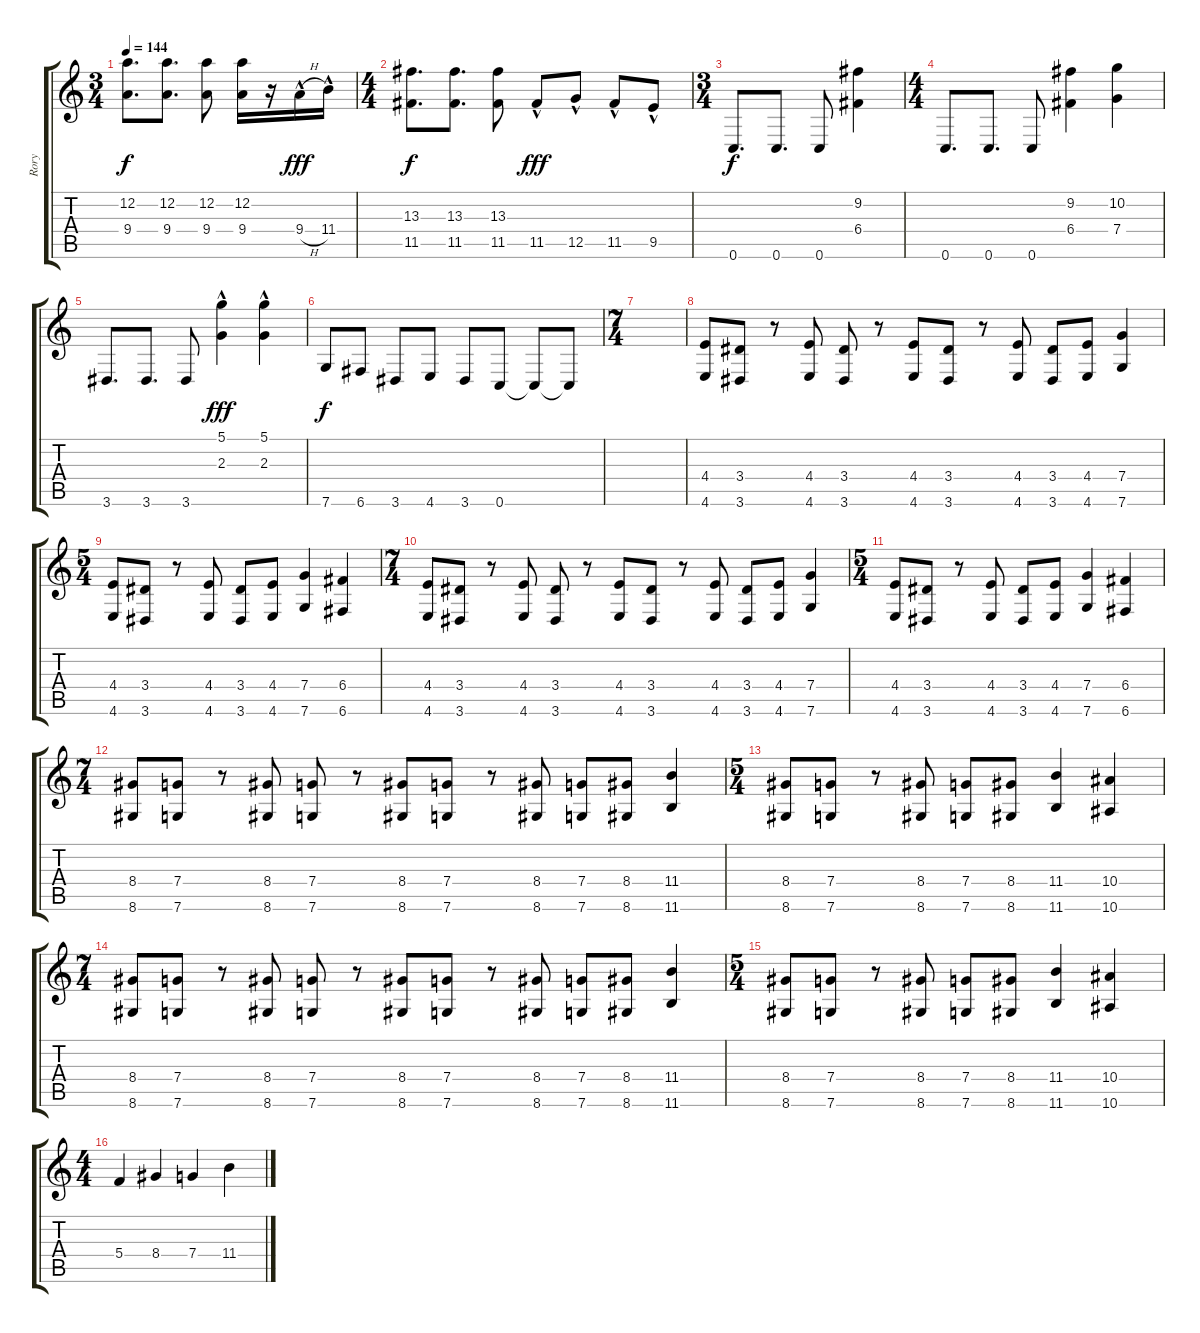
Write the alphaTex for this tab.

\track ("Rory" "Rory") {instrument overdrivenguitar}
\staff {score tabs}
\tuning (D4 A3 F3 C3 G2 C2) {hide}
\ts (3 4)
\tempo 144
\clef g2
\ks c
(12.2 9.4).8{d dy f} (12.2 9.4).8{d} (12.2 9.4).8 (12.2 9.4).16 r.16 9.4{h hac}.16{dy fff} 11.4{hac}.16 |
\ts (4 4)
(13.3 11.5).8{d dy f} (13.3 11.5).8{d} (13.3 11.5).8 11.5{hac}.8{dy fff} 12.5{hac}.8 11.5{hac}.8 9.5{hac}.8 |
\ts (3 4)
0.6.8{d dy f} 0.6.8{d} 0.6.8 (9.2 6.4).4 |
\ts (4 4)
0.6.8{d} 0.6.8{d} 0.6.8 (9.2 6.4).4 (10.2 7.4).4 |
3.6.8{d} 3.6.8{d} 3.6.8 (5.1{hac} 2.3{hac}).4{dy fff} (5.1{hac} 2.3{hac}).4 |
7.6.8{dy f} 6.6.8 3.6.8 4.6.8 3.6.8 0.6.8 0.6{t}.8 0.6{t}.8 |
\ts (7 4)
|
(4.4 4.6).8 (3.4 3.6).8 r.8 (4.4 4.6).8 (3.4 3.6).8 r.8 (4.4 4.6).8 (3.4 3.6).8 r.8 (4.4 4.6).8 (3.4 3.6).8 (4.4 4.6).8 (7.4 7.6).4 |
\ts (5 4)
(4.4 4.6).8 (3.4 3.6).8 r.8 (4.4 4.6).8 (3.4 3.6).8 (4.4 4.6).8 (7.4 7.6).4 (6.4 6.6).4 |
\ts (7 4)
(4.4 4.6).8 (3.4 3.6).8 r.8 (4.4 4.6).8 (3.4 3.6).8 r.8 (4.4 4.6).8 (3.4 3.6).8 r.8 (4.4 4.6).8 (3.4 3.6).8 (4.4 4.6).8 (7.4 7.6).4 |
\ts (5 4)
(4.4 4.6).8 (3.4 3.6).8 r.8 (4.4 4.6).8 (3.4 3.6).8 (4.4 4.6).8 (7.4 7.6).4 (6.4 6.6).4 |
\ts (7 4)
(8.4 8.6).8 (7.4 7.6).8 r.8 (8.4 8.6).8 (7.4 7.6).8 r.8 (8.4 8.6).8 (7.4 7.6).8 r.8 (8.4 8.6).8 (7.4 7.6).8 (8.4 8.6).8 (11.4 11.6).4 |
\ts (5 4)
(8.4 8.6).8 (7.4 7.6).8 r.8 (8.4 8.6).8 (7.4 7.6).8 (8.4 8.6).8 (11.4 11.6).4 (10.4 10.6).4 |
\ts (7 4)
(8.4 8.6).8 (7.4 7.6).8 r.8 (8.4 8.6).8 (7.4 7.6).8 r.8 (8.4 8.6).8 (7.4 7.6).8 r.8 (8.4 8.6).8 (7.4 7.6).8 (8.4 8.6).8 (11.4 11.6).4 |
\ts (5 4)
(8.4 8.6).8 (7.4 7.6).8 r.8 (8.4 8.6).8 (7.4 7.6).8 (8.4 8.6).8 (11.4 11.6).4 (10.4 10.6).4 |
\ts (4 4)
5.4.4 8.4.4 7.4.4 11.4.4
